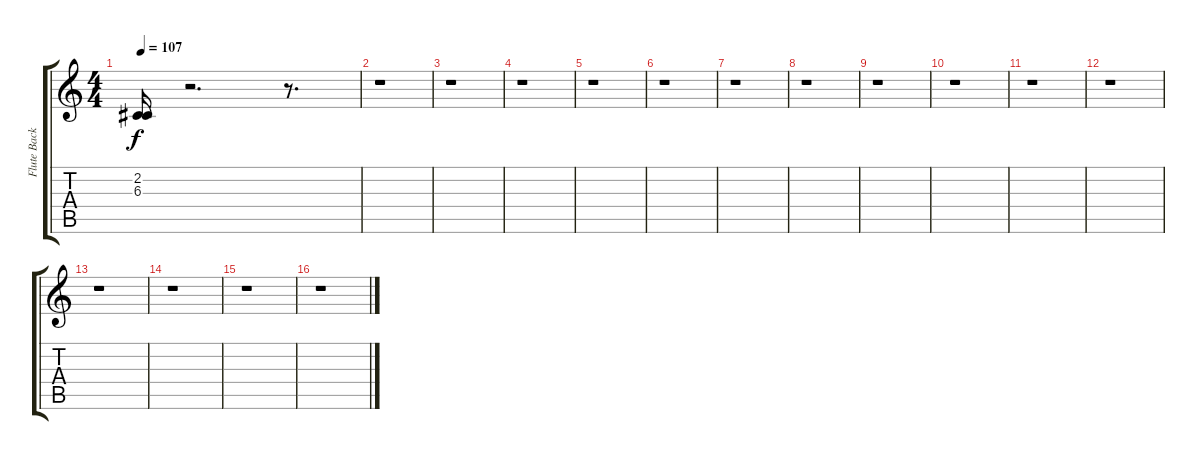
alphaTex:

\track ("Flute Background + Reverse Cymbal" "Flute Back") {instrument shakuhachi}
\staff {score tabs}
\tuning (E4 B3 G3 D3 A2 E2) {hide}
\ts (4 4)
\tempo 107
\clef g2
\ks c
(2.2{t} 6.3{t}).16{dy f} r.2{d} r.8{d} |
r.1 |
r.1 |
r.1 |
r.1 |
r.1 |
r.1 |
r.1 |
r.1 |
r.1 |
r.1 |
r.1 |
r.1 |
r.1 |
r.1 |
r.1
